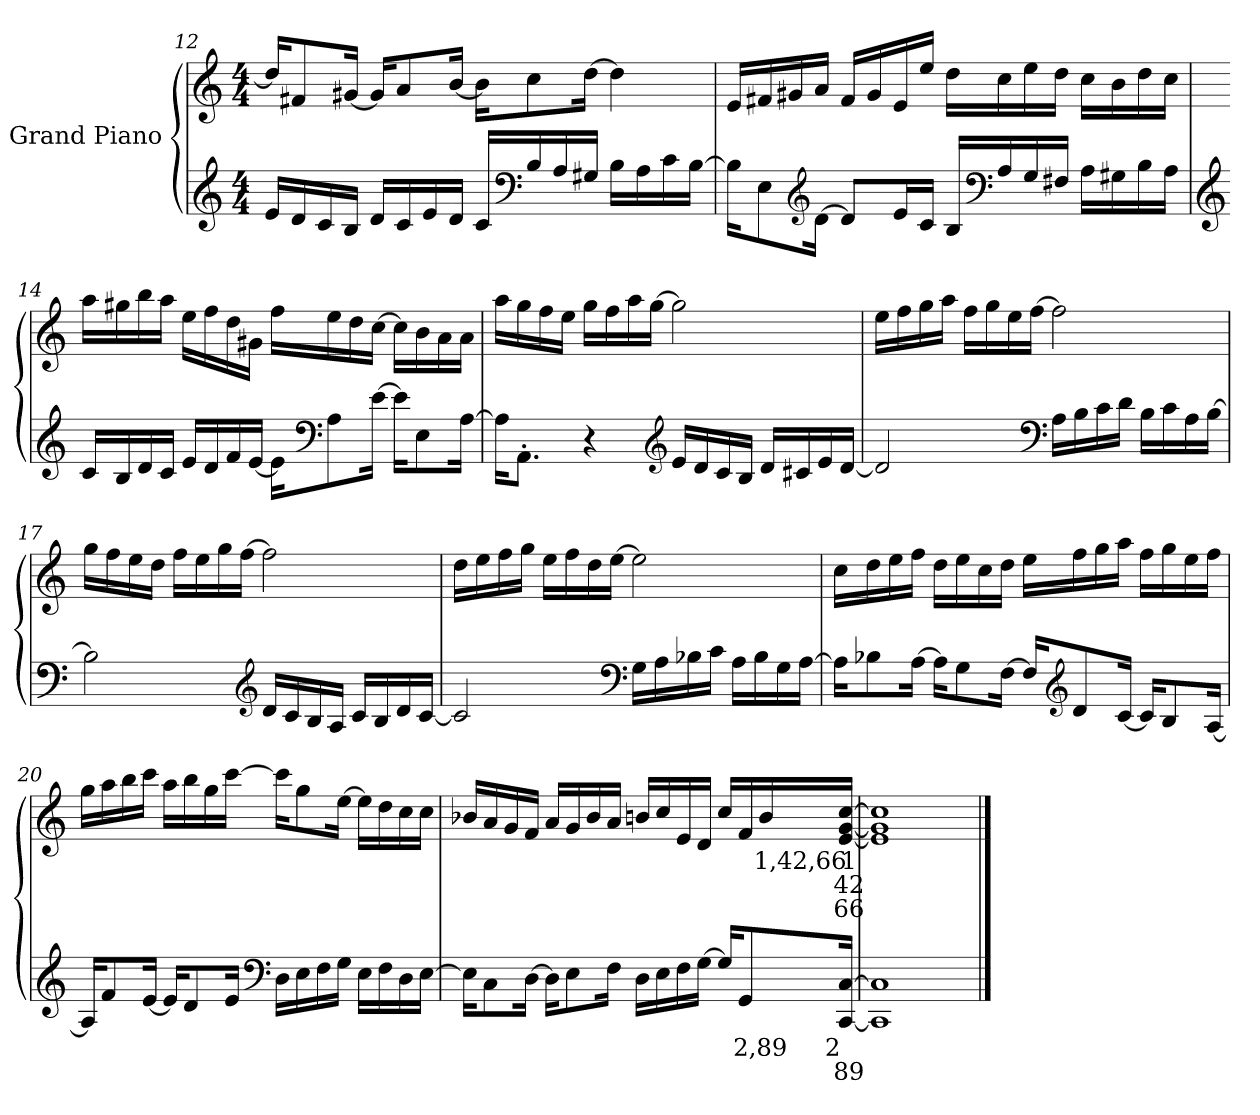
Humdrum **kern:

**kern	**text	**text	**kern	**text	**text	**text
*part2	*part2	*part2	*part1	*part1	*part1	*part1
*staff2	*staff2	*staff2	*staff1	*staff1	*staff1	*staff1
*I"Grand Piano	*	*	*I"Grand Piano	*	*	*
!!LO:PB:g=z
*clefG2	*	*	*clefG2	*	*	*
*k[]	*	*	*k[]	*	*	*
*M4/4	*	*	*M4/4	*	*	*
=12	=12	=12	=12	=12	=12	=12
16ei/LL	.	.	16ddj/KL]	.	.	.
16di/	.	.	8f#Xj/	.	.	.
16ci/	.	.	.	.	.	.
16Bi/JJ	.	.	[16g#Xj/Jk	.	.	.
16di/LL	.	.	16g#j/KL]	.	.	.
16ci/	.	.	8aj/	.	.	.
16ei/	.	.	.	.	.	.
16di/JJ	.	.	[16bj/Jk	.	.	.
16ci/LL	.	.	16bj\KL]	.	.	.
*clefF4	*	*	*	*	*	*
16Bi/	.	.	8ccj\	.	.	.
16Ai/	.	.	.	.	.	.
16G#Xi/JJ	.	.	[16ddj\Jk	.	.	.
16Bi\LL	.	.	4ddj\]	.	.	.
16Ai\	.	.	.	.	.	.
16ci\	.	.	.	.	.	.
[16Bi\JJ	.	.	.	.	.	.
=13	=13	=13	=13	=13	=13	=13
16Bi\KL]	.	.	16ej/LL	.	.	.
8Ei\	.	.	16f#Xj/	.	.	.
.	.	.	16g#Xj/	.	.	.
*clefG2	*	*	*	*	*	*
[16di\Jk	.	.	16aj/JJ	.	.	.
8di/L]	.	.	16f#j/LL	.	.	.
.	.	.	16g#j/	.	.	.
16ei/L	.	.	16ej/	.	.	.
16ci/JJ	.	.	16eej/JJ	.	.	.
16Bi/LL	.	.	16ddj\LL	.	.	.
*clefF4	*	*	*	*	*	*
16Ai/	.	.	16ccj\	.	.	.
16Gi/	.	.	16eej\	.	.	.
16F#Xi/JJ	.	.	16ddj\JJ	.	.	.
16Ai\LL	.	.	16ccj\LL	.	.	.
16G#Xi\	.	.	16bj\	.	.	.
16Bi\	.	.	16ddj\	.	.	.
16Ai\JJ	.	.	16ccj\JJ	.	.	.
!!LO:LB:g=z
=14	=14	=14	=14	=14	=14	=14
*clefG2	*	*	*	*	*	*
16ci/LL	.	.	16aaj\LL	.	.	.
16Bi/	.	.	16gg#Xj\	.	.	.
16di/	.	.	16bbj\	.	.	.
16ci/JJ	.	.	16aaj\JJ	.	.	.
16ei/LL	.	.	16eej\LL	.	.	.
16di/	.	.	16ffj\	.	.	.
16fi/	.	.	16ddj\	.	.	.
[16ei/JJ	.	.	16g#Xj\JJ	.	.	.
16ei\KL]	.	.	16ffj\LL	.	.	.
*clefF4	*	*	*	*	*	*
8Ai\	.	.	16eej\	.	.	.
.	.	.	16ddj\	.	.	.
[16ei\Jk	.	.	[16ccj\JJ	.	.	.
16ei\KL]	.	.	16ccj\LL]	.	.	.
8Ei\	.	.	16bj\	.	.	.
.	.	.	16aj\	.	.	.
[16Ai\Jk	.	.	16aj\JJ	.	.	.
=15	=15	=15	=15	=15	=15	=15
16Ai\KL]	.	.	16aaj\LL	.	.	.
8.AA'i\J	.	.	16ggj\	.	.	.
.	.	.	16ffj\	.	.	.
.	.	.	16eej\JJ	.	.	.
4r	.	.	16ggj\LL	.	.	.
.	.	.	16ffj\	.	.	.
.	.	.	16aaj\	.	.	.
.	.	.	[16ggj\JJ	.	.	.
*clefG2	*	*	*	*	*	*
16ei/LL	.	.	2ggj\]	.	.	.
16di/	.	.	.	.	.	.
16ci/	.	.	.	.	.	.
16Bi/JJ	.	.	.	.	.	.
16di/LL	.	.	.	.	.	.
16c#Xi/	.	.	.	.	.	.
16ei/	.	.	.	.	.	.
[16di/JJ	.	.	.	.	.	.
!!LO:LB:g=z
=16	=16	=16	=16	=16	=16	=16
2di/]	.	.	16eej\LL	.	.	.
.	.	.	16ffj\	.	.	.
.	.	.	16ggj\	.	.	.
.	.	.	16aaj\JJ	.	.	.
.	.	.	16ffj\LL	.	.	.
.	.	.	16ggj\	.	.	.
.	.	.	16eej\	.	.	.
.	.	.	[16ffj\JJ	.	.	.
*clefF4	*	*	*	*	*	*
16Ai\LL	.	.	2ffj\]	.	.	.
16Bi\	.	.	.	.	.	.
16ci\	.	.	.	.	.	.
16di\JJ	.	.	.	.	.	.
16Bi\LL	.	.	.	.	.	.
16ci\	.	.	.	.	.	.
16Ai\	.	.	.	.	.	.
[16Bi\JJ	.	.	.	.	.	.
=17	=17	=17	=17	=17	=17	=17
2Bi\]	.	.	16ggj\LL	.	.	.
.	.	.	16ffj\	.	.	.
.	.	.	16eej\	.	.	.
.	.	.	16ddj\JJ	.	.	.
.	.	.	16ffj\LL	.	.	.
.	.	.	16eej\	.	.	.
.	.	.	16ggj\	.	.	.
.	.	.	[16ffj\JJ	.	.	.
*clefG2	*	*	*	*	*	*
16di/LL	.	.	2ffj\]	.	.	.
16ci/	.	.	.	.	.	.
16Bi/	.	.	.	.	.	.
16Ai/JJ	.	.	.	.	.	.
16ci/LL	.	.	.	.	.	.
16Bi/	.	.	.	.	.	.
16di/	.	.	.	.	.	.
[16ci/JJ	.	.	.	.	.	.
!!LO:LB:g=z
=18	=18	=18	=18	=18	=18	=18
2ci/]	.	.	16ddj\LL	.	.	.
.	.	.	16eej\	.	.	.
.	.	.	16ffj\	.	.	.
.	.	.	16ggj\JJ	.	.	.
.	.	.	16eej\LL	.	.	.
.	.	.	16ffj\	.	.	.
.	.	.	16ddj\	.	.	.
.	.	.	[16eej\JJ	.	.	.
*clefF4	*	*	*	*	*	*
16Gi\LL	.	.	2eej\]	.	.	.
16Ai\	.	.	.	.	.	.
16B-Xi\	.	.	.	.	.	.
16ci\JJ	.	.	.	.	.	.
16Ai\LL	.	.	.	.	.	.
16B-i\	.	.	.	.	.	.
16Gi\	.	.	.	.	.	.
[16Ai\JJ	.	.	.	.	.	.
=19	=19	=19	=19	=19	=19	=19
16Ai\KL]	.	.	16ccj\LL	.	.	.
8B-Xi\	.	.	16ddj\	.	.	.
.	.	.	16eej\	.	.	.
[16Ai\Jk	.	.	16ffj\JJ	.	.	.
16Ai\KL]	.	.	16ddj\LL	.	.	.
8Gi\	.	.	16eej\	.	.	.
.	.	.	16ccj\	.	.	.
[16Fi\Jk	.	.	16ddj\JJ	.	.	.
16Fi/KL]	.	.	16eej\LL	.	.	.
*clefG2	*	*	*	*	*	*
8di/	.	.	16ffj\	.	.	.
.	.	.	16ggj\	.	.	.
[16ci/Jk	.	.	16aaj\JJ	.	.	.
16ci/KL]	.	.	16ffj\LL	.	.	.
8B-i/	.	.	16ggj\	.	.	.
.	.	.	16eej\	.	.	.
[16Ai/Jk	.	.	16ffj\JJ	.	.	.
!!LO:LB:g=z
=20	=20	=20	=20	=20	=20	=20
16Ai/KL]	.	.	16ggj\LL	.	.	.
8fi/	.	.	16aaj\	.	.	.
.	.	.	16bbj\	.	.	.
[16ei/Jk	.	.	16cccj\JJ	.	.	.
16ei/KL]	.	.	16aaj\LL	.	.	.
8di/	.	.	16bbj\	.	.	.
.	.	.	16ggj\	.	.	.
16ei/Jk	.	.	[16cccj\JJ	.	.	.
*clefF4	*	*	*	*	*	*
16Di\LL	.	.	16cccj\KL]	.	.	.
16Ei\	.	.	8ggj\	.	.	.
16Fi\	.	.	.	.	.	.
16Gi\JJ	.	.	[16eej\Jk	.	.	.
16Ei\LL	.	.	16eej\LL]	.	.	.
16Fi\	.	.	16ddj\	.	.	.
16Di\	.	.	16ccj\	.	.	.
[16Ei\JJ	.	.	16ccj\JJ	.	.	.
=21	=21	=21	=21	=21	=21	=21
16Ei\KL]	.	.	16b-Xj/LL	.	.	.
8Ci\	.	.	16aj/	.	.	.
.	.	.	16gj/	.	.	.
[16Di\Jk	.	.	16fj/JJ	.	.	.
16Di\KL]	.	.	16aj/LL	.	.	.
8Ei\	.	.	16gj/	.	.	.
.	.	.	16b-j/	.	.	.
16Fi\Jk	.	.	16aj/JJ	.	.	.
16Di\LL	.	.	16bnj/LL	.	.	.
16Ei\	.	.	16ccj/	.	.	.
16Fi\	.	.	16ej/	.	.	.
[16Gi\JJ	.	.	16dj/JJ	.	.	.
16Gi/KL]	.	.	16ccj/LL	.	.	.
!	!LO:LY:b	!	!	!	!	!
8GGi/	2,89	.	16fj/	.	.	.
!	!	!	!	!LO:LY:b	!	!
.	.	.	16bj/	1,42,66	.	.
!	!LO:LY:b	!LO:LY:b	!	!LO:LY:b	!LO:LY:b	!LO:LY:b
[16CCZ/ [16Ci/Jk	2	89	[16eV/ [16gN/ [16ccj/JJ	1	42	66
=22	=22	=22	=22	=22	=22	=22
1CCZ] 1Ci]	.	.	1eV] 1gN] 1ccj]	.	.	.
==	==	==	==	==	==	==
*-	*-	*-	*-	*-	*-	*-
